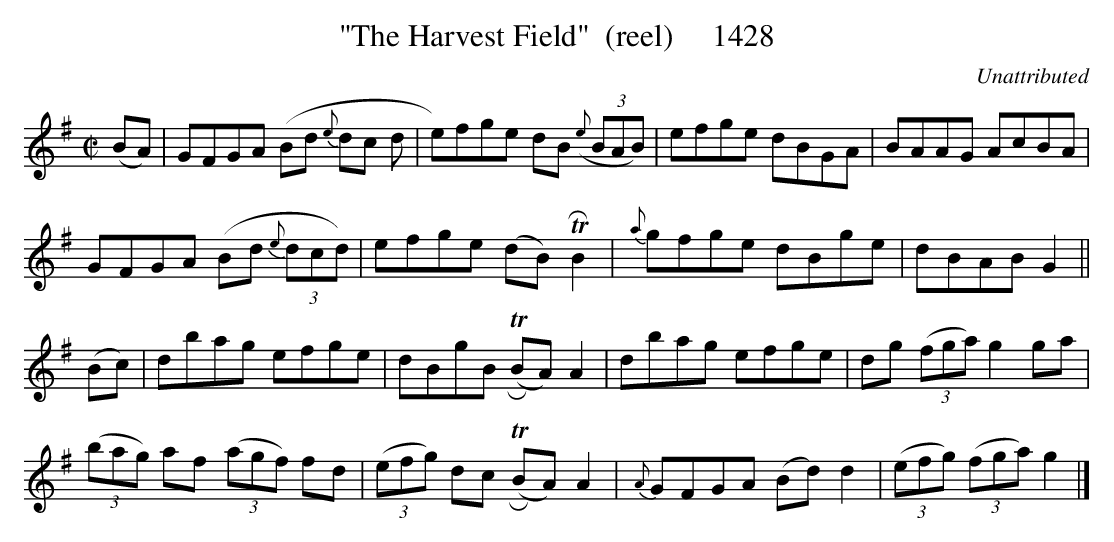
X:1
T:"The Harvest Field"  (reel)     1428
C:Unattributed
BRENNAN July 2003 (HTTP://WWW.SOSYOURMOM.COM)
M:C|
L:1/8
K:G
(BA)|GFGA (Bd {e}dc d|e)fge dB ((3{e}BAB)|efge dBGA|BAAG AcBA|
GFGA (Bd (3{e}dcd)|efge (dB) TRB2|{a}gfge dBge|dBAB G2||
(Bc)|dbag efge|dBgB (TRBA) A2|dbag efge|dg (3(fga) g2ga|
 (3(bag) af (3(agf) fd| (3(efg) dc (TRBA) A2|{A}GFGA (Bd) d2| (3(efg) (3(fga) g2|]
